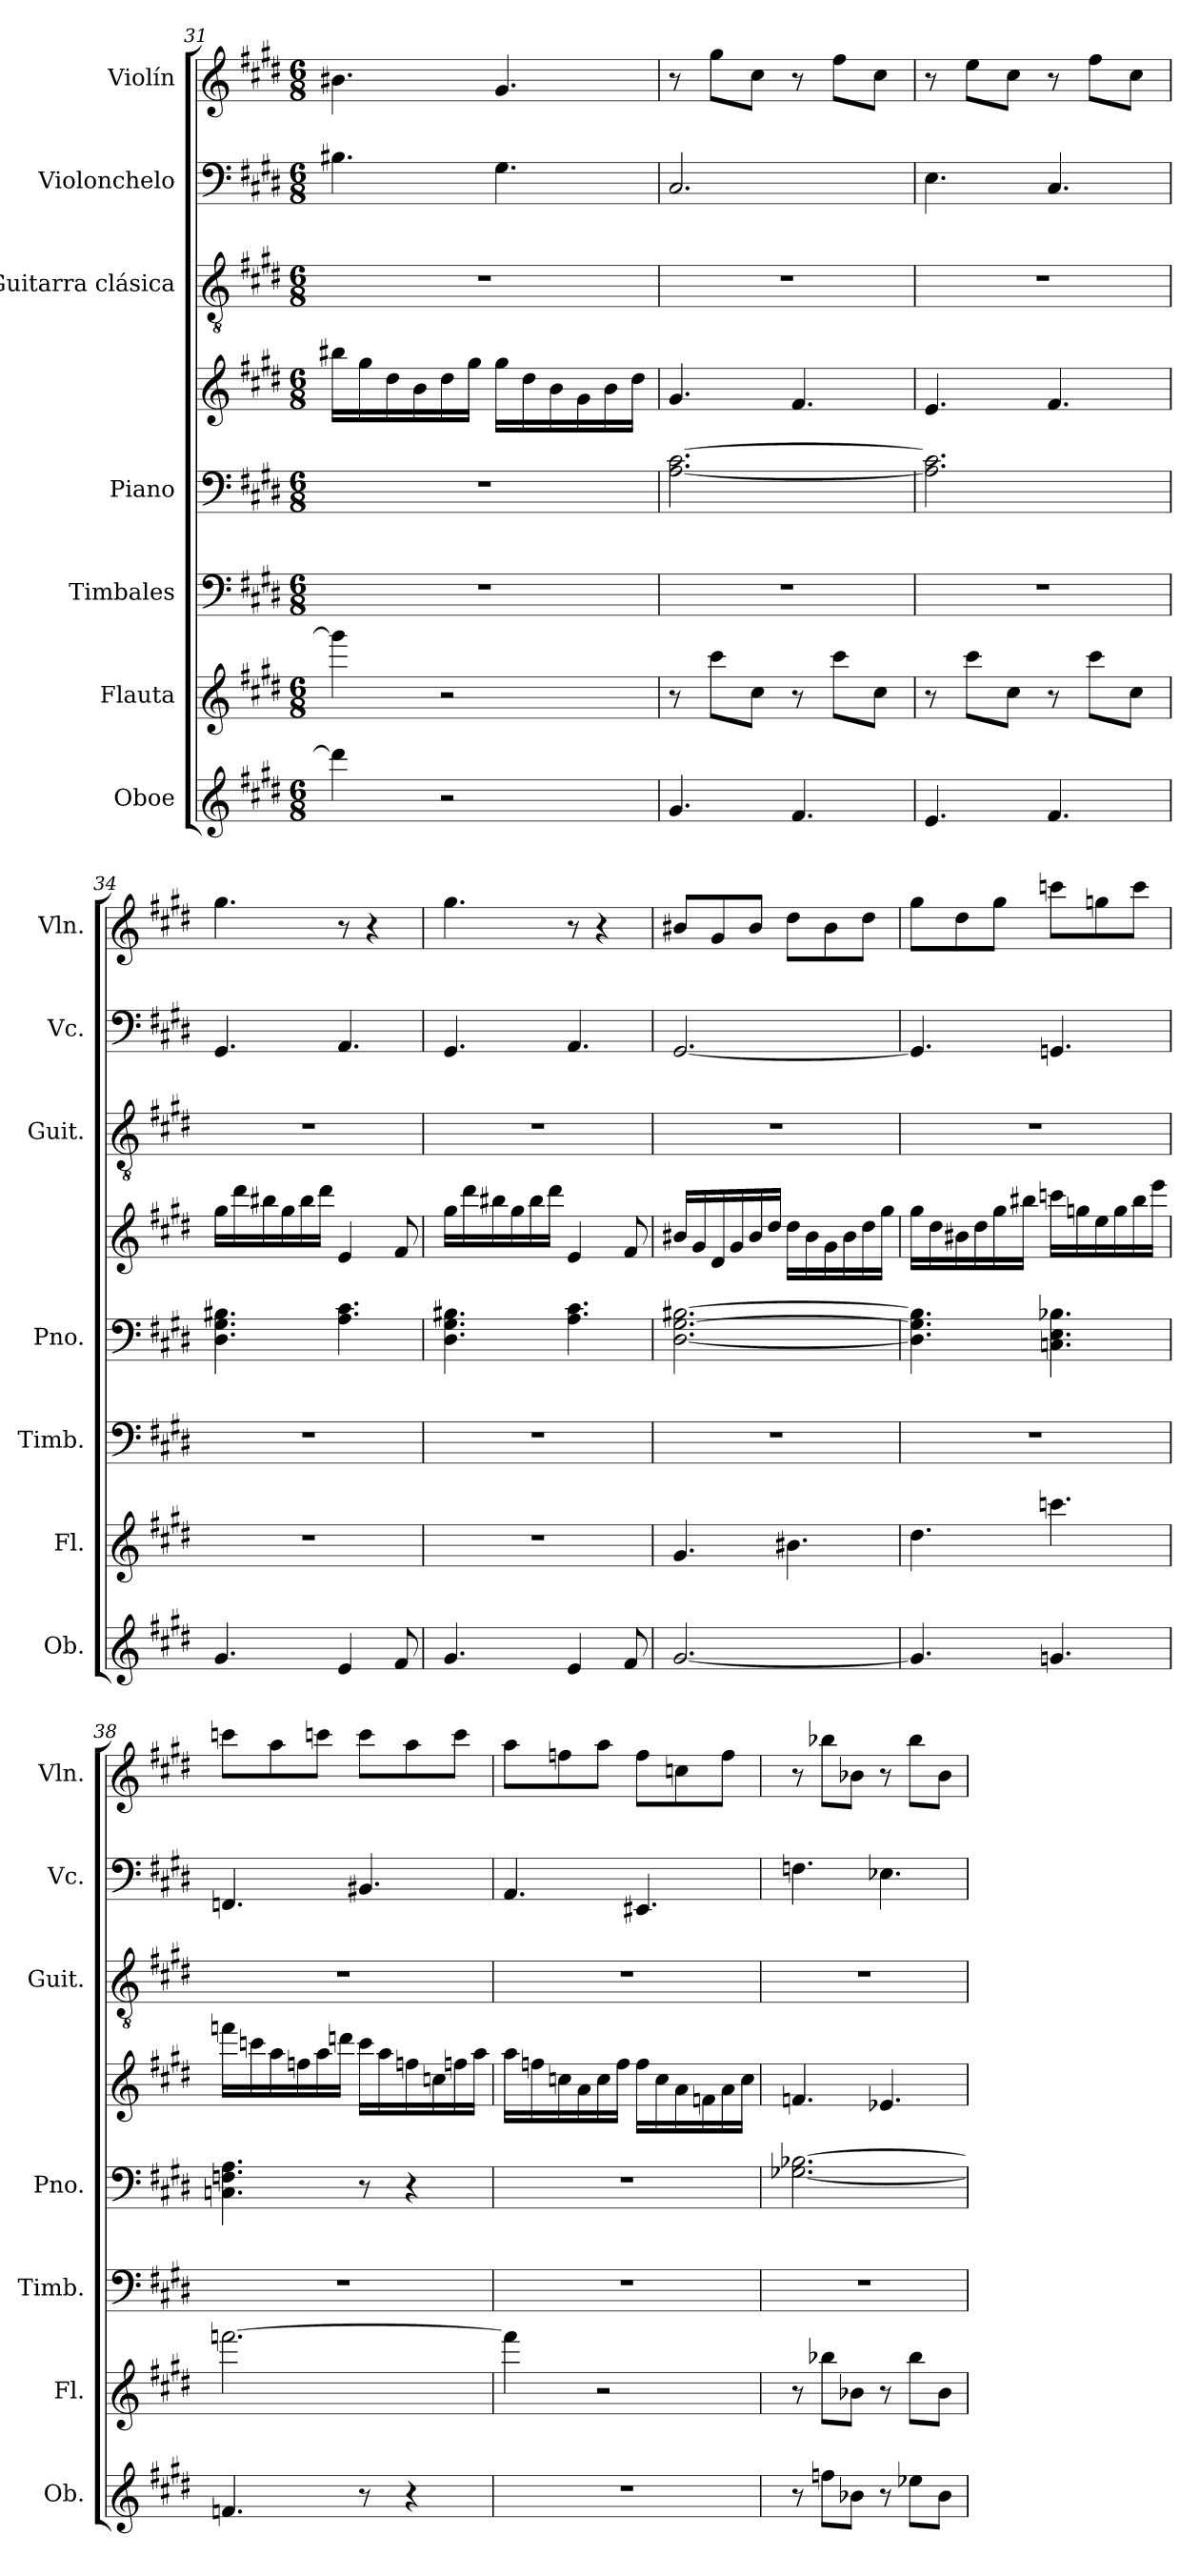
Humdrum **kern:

**kern	**kern	**kern	**kern	**kern	**kern	**kern	**kern
*part7	*part6	*part5	*part4	*part4	*part3	*part2	*part1
*staff8	*staff7	*staff6	*staff5	*staff4	*staff3	*staff2	*staff1
*I"Oboe	*I"Flauta	*I"Timbales	*I"Piano	*	*I"Guitarra clásica	*I"Violonchelo	*I"Violín
*I'Ob.	*I'Fl.	*I'Timb.	*I'Pno.	*	*I'Guit.	*I'Vc.	*I'Vln.
*clefG2	*clefG2	*clefF4	*clefF4	*clefG2	*clefGv2	*clefF4	*clefG2
*k[f#c#g#d#]	*k[f#c#g#d#]	*k[f#c#g#d#]	*k[f#c#g#d#]	*k[f#c#g#d#]	*k[f#c#g#d#]	*k[f#c#g#d#]	*k[f#c#g#d#]
*M6/8	*M6/8	*M6/8	*M6/8	*M6/8	*M6/8	*M6/8	*M6/8
=31	=31	=31	=31	=31	=31	=31	=31
4ddd#\]	4ggg#\]	2.r	2.r	16bb#X\LL	2.r	4.B#X\	4.b#X\
.	.	.	.	16gg#\	.	.	.
.	.	.	.	16dd#\	.	.	.
.	.	.	.	16b\	.	.	.
2r	2r	.	.	16dd#\	.	.	.
.	.	.	.	16gg#\JJ	.	.	.
.	.	.	.	16gg#\LL	.	4.G#\	4.g#/
.	.	.	.	16dd#\	.	.	.
.	.	.	.	16b\	.	.	.
.	.	.	.	16g#\	.	.	.
.	.	.	.	16b\	.	.	.
.	.	.	.	16dd#\JJ	.	.	.
=32	=32	=32	=32	=32	=32	=32	=32
4.g#/	8r	2.r	[2.A\ [2.c#\	4.g#/	2.r	2.C#/	8r
.	8ccc#\L	.	.	.	.	.	8gg#\L
.	8cc#\J	.	.	.	.	.	8cc#\J
4.f#/	8r	.	.	4.f#/	.	.	8r
.	8ccc#\L	.	.	.	.	.	8ff#\L
.	8cc#\J	.	.	.	.	.	8cc#\J
=33	=33	=33	=33	=33	=33	=33	=33
4.e/	8r	2.r	2.A\] 2.c#\]	4.e/	2.r	4.E\	8r
.	8ccc#\L	.	.	.	.	.	8ee\L
.	8cc#\J	.	.	.	.	.	8cc#\J
4.f#/	8r	.	.	4.f#/	.	4.C#/	8r
.	8ccc#\L	.	.	.	.	.	8ff#\L
.	8cc#\J	.	.	.	.	.	8cc#\J
!!LO:PB:g=z
=34	=34	=34	=34	=34	=34	=34	=34
4.g#/	2.r	2.r	4.D#\ 4.G#\ 4.B#X\	16gg#\LL	2.r	4.GG#/	4.gg#\
.	.	.	.	16ddd#\	.	.	.
.	.	.	.	16bb#X\	.	.	.
.	.	.	.	16gg#\	.	.	.
.	.	.	.	16bb#\	.	.	.
.	.	.	.	16ddd#\JJ	.	.	.
4e/	.	.	4.A\ 4.c#\	4e/	.	4.AA/	8r
.	.	.	.	.	.	.	4r
8f#/	.	.	.	8f#/	.	.	.
=35	=35	=35	=35	=35	=35	=35	=35
4.g#/	2.r	2.r	4.D#\ 4.G#\ 4.B#X\	16gg#\LL	2.r	4.GG#/	4.gg#\
.	.	.	.	16ddd#\	.	.	.
.	.	.	.	16bb#X\	.	.	.
.	.	.	.	16gg#\	.	.	.
.	.	.	.	16bb#\	.	.	.
.	.	.	.	16ddd#\JJ	.	.	.
4e/	.	.	4.A\ 4.c#\	4e/	.	4.AA/	8r
.	.	.	.	.	.	.	4r
8f#/	.	.	.	8f#/	.	.	.
=36	=36	=36	=36	=36	=36	=36	=36
[2.g#/	4.g#/	2.r	[2.D#\ [2.G#\ [2.B#X\	16b#X/LL	2.r	[2.GG#/	8b#X/L
.	.	.	.	16g#/	.	.	.
.	.	.	.	16d#/	.	.	8g#/
.	.	.	.	16g#/	.	.	.
.	.	.	.	16b#/	.	.	8b#/J
.	.	.	.	16dd#/JJ	.	.	.
.	4.b#X\	.	.	16dd#\LL	.	.	8dd#\L
.	.	.	.	16b#\	.	.	.
.	.	.	.	16g#\	.	.	8b#\
.	.	.	.	16b#\	.	.	.
.	.	.	.	16dd#\	.	.	8dd#\J
.	.	.	.	16gg#\JJ	.	.	.
!!LO:PB:g=z
=37	=37	=37	=37	=37	=37	=37	=37
4.g#/]	4.dd#\	2.r	4.D#\] 4.G#\] 4.B#\]	16gg#\LL	2.r	4.GG#/]	8gg#\L
.	.	.	.	16dd#\	.	.	.
.	.	.	.	16b#X\	.	.	8dd#\
.	.	.	.	16dd#\	.	.	.
.	.	.	.	16gg#\	.	.	8gg#\J
.	.	.	.	16bb#X\JJ	.	.	.
4.gn/	4.cccn\	.	4.Cn\ 4.E\ 4.B-X\	16cccn\LL	.	4.GGn/	8cccn\L
.	.	.	.	16ggn\	.	.	.
.	.	.	.	16ee\	.	.	8ggn\
.	.	.	.	16gg\	.	.	.
.	.	.	.	16bb#\	.	.	8ccc\J
.	.	.	.	16eee\JJ	.	.	.
=38	=38	=38	=38	=38	=38	=38	=38
4.fn/	[2.fffn\	2.r	4.Cn\ 4.Fn\ 4.A\	16fffn\LL	2.r	4.FFn/	8cccn\L
.	.	.	.	16cccn\	.	.	.
.	.	.	.	16aa\	.	.	8aa\
.	.	.	.	16ffn\	.	.	.
.	.	.	.	16aa\	.	.	8cccn\J
.	.	.	.	16dddn\JJ	.	.	.
8r	.	.	8r	16ccc\LL	.	4.BB#X/	8ccc\L
.	.	.	.	16aa\	.	.	.
4r	.	.	4r	16ffn\	.	.	8aa\
.	.	.	.	16ccn\	.	.	.
.	.	.	.	16ffn\	.	.	8ccc\J
.	.	.	.	16aa\JJ	.	.	.
!!LO:PB:g=z
=39	=39	=39	=39	=39	=39	=39	=39
2.r	4fff\]	2.r	2.r	16aa\LL	2.r	4.AA/	8aa\L
.	.	.	.	16ffn\	.	.	.
.	.	.	.	16ccn\	.	.	8ffn\
.	.	.	.	16a\	.	.	.
.	2r	.	.	16cc\	.	.	8aa\J
.	.	.	.	16ff\JJ	.	.	.
.	.	.	.	16ff\LL	.	4.EE#X/	8ff\L
.	.	.	.	16cc\	.	.	.
.	.	.	.	16a\	.	.	8ccn\
.	.	.	.	16fn\	.	.	.
.	.	.	.	16a\	.	.	8ff\J
.	.	.	.	16cc\JJ	.	.	.
=40	=40	=40	=40	=40	=40	=40	=40
8r	8r	2.r	[2.G-X\ [2.B-X\	4.fn/	2.r	4.Fn\	8r
8ffn\L	8bb-X\L	.	.	.	.	.	8bb-X\L
8b-X\J	8b-X\J	.	.	.	.	.	8b-X\J
8r	8r	.	.	4.e-X/	.	4.E-X\	8r
8ee-X\L	8bb-\L	.	.	.	.	.	8bb-\L
8b-\J	8b-\J	.	.	.	.	.	8b-\J
=	=	=	=	=	=	=	=
*-	*-	*-	*-	*-	*-	*-	*-
